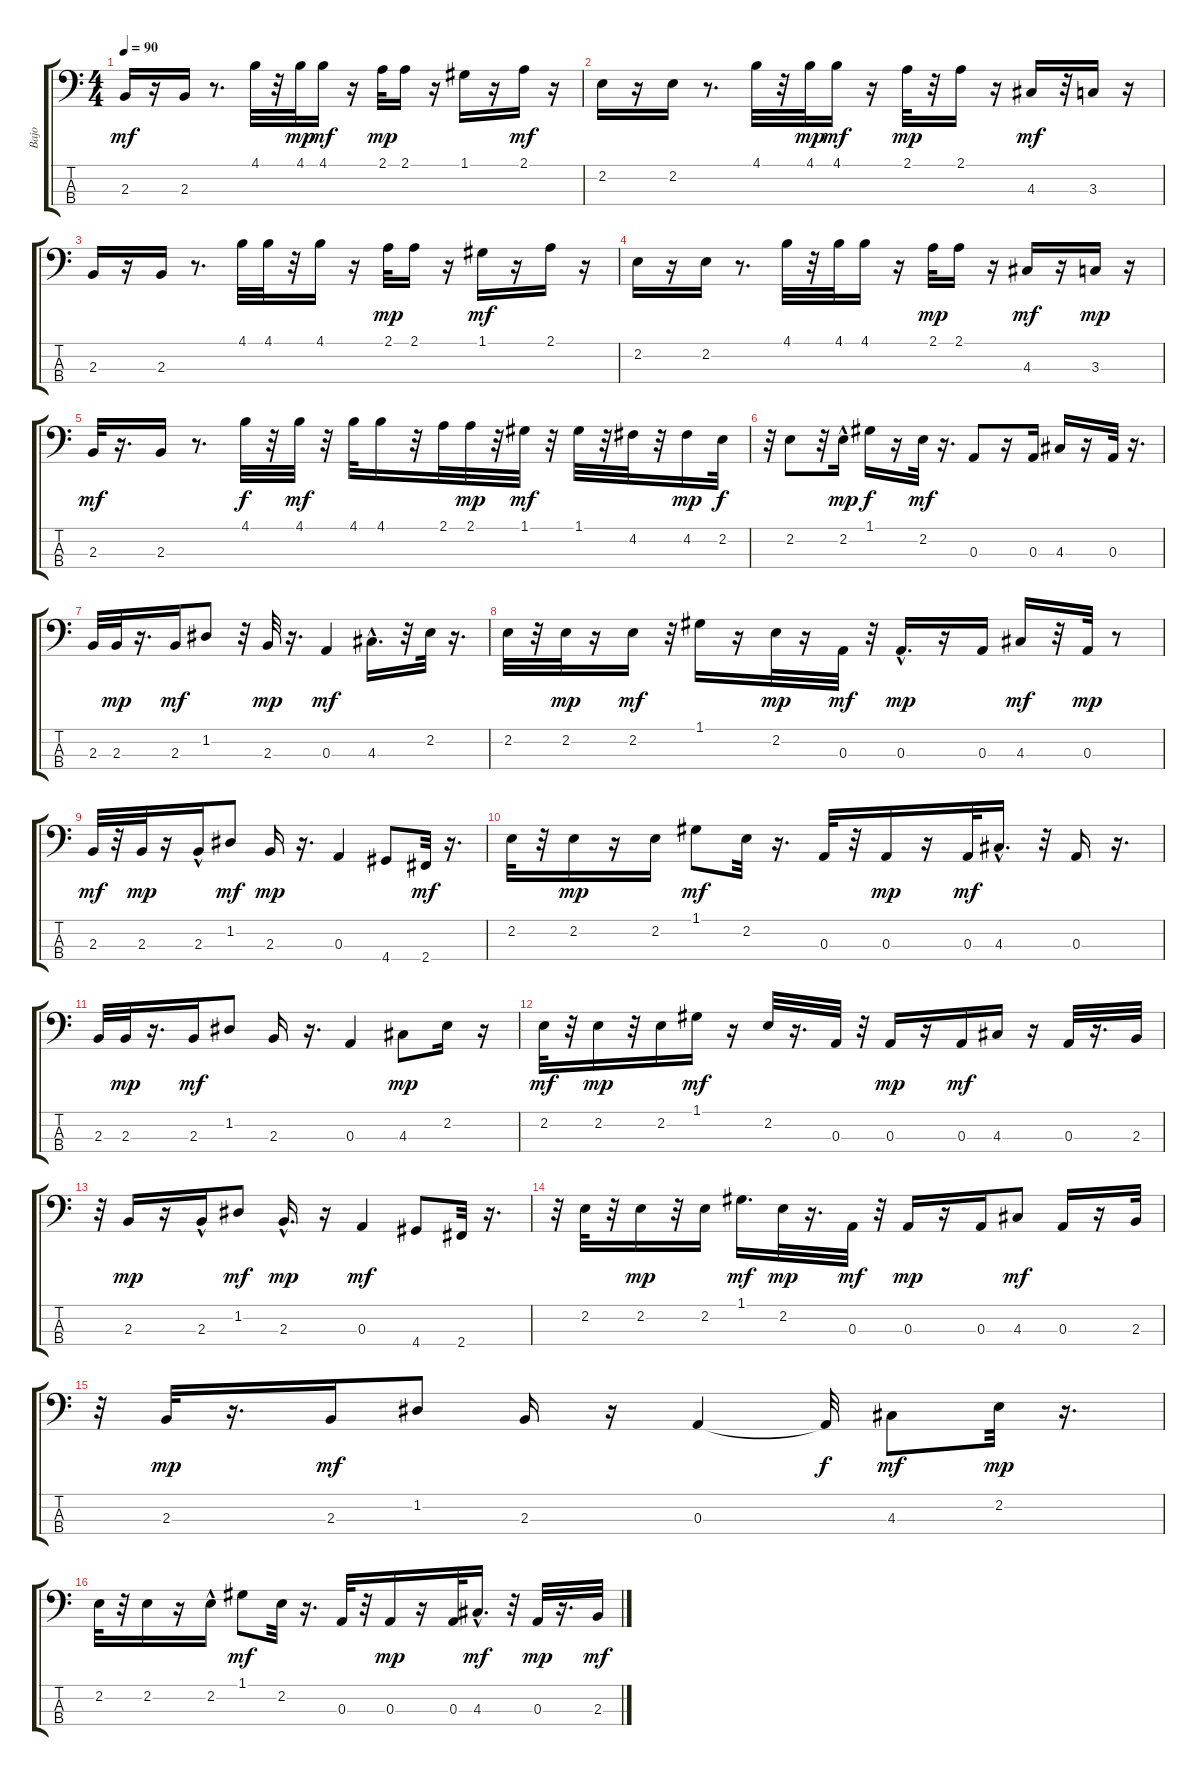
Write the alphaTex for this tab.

\track ("Bajo" "Bajo") {instrument electricbassfinger}
\staff {score tabs}
\tuning (G2 D2 A1 E1) {hide}
\ts (4 4)
\tempo 90
\clef f4
\ks c
2.3.16{dy mf} r.16 2.3.16 r.8{d} 4.1.32 r.32 4.1.32{dy mp} 4.1.16{dy mf} r.16 2.1.32{dy mp} 2.1.16 r.16 1.1.16 r.16 2.1.16{dy mf} r.16 |
2.2.16 r.16 2.2.16 r.8{d} 4.1.32 r.32 4.1.32{dy mp} 4.1.16{dy mf} r.16 2.1.32{dy mp} r.32 2.1.16 r.16 4.3.16{dy mf} r.32 3.3.16 r.16 |
2.3.16 r.16 2.3.16 r.8{d} 4.1.32 4.1.32 r.32 4.1.16 r.16 2.1.32{dy mp} 2.1.16 r.16 1.1.16{dy mf} r.16 2.1.16 r.16 |
2.2.16 r.16 2.2.16 r.8{d} 4.1.32 r.32 4.1.32 4.1.16 r.16 2.1.32{dy mp} 2.1.16 r.16 4.3.16{dy mf} r.16 3.3.16{dy mp} r.16 |
2.3.32{dy mf} r.16{d} 2.3.16 r.8{d} 4.1.32{dy f} r.32 4.1.32{dy mf} r.32 4.1.32 4.1.16 r.32 2.1.32 2.1.32{dy mp} r.32 1.1.32{dy mf} r.32 1.1.32 r.32 4.2.32 r.32 4.2.16{dy mp} 2.2.32{dy f} |
r.32 2.2.8 r.32 2.2{hac}.16{dy mp} 1.1.16{dy f} r.16 2.2.32{dy mf} r.16{d} 0.3.8 r.16 0.3.16 4.3.16 r.16 0.3.32 r.16{d} |
2.3.32 2.3.32{dy mp} r.16{d} 2.3.16{dy mf} 1.2.8 r.32 2.3.32{dy mp} r.16{d} 0.3.4{dy mf} 4.3{hac}.16{d} r.32 2.2.32 r.16{d} |
2.2.32 r.32 2.2.32{dy mp} r.16 2.2.16{dy mf} r.32 1.1.16 r.16 2.2.32{dy mp} r.16 0.3.32{dy mf} r.32 0.3{hac}.16{d dy mp} r.16 0.3.16 4.3.16{dy mf} r.32 0.3.32{dy mp} r.8 |
2.3.32{dy mf} r.32 2.3.32{dy mp} r.16 2.3{hac}.16 1.2.8{dy mf} 2.3.16{dy mp} r.16{d} 0.3.4 4.4.8 2.4.32{dy mf} r.16{d} |
2.2.32 r.32 2.2.16{dy mp} r.16 2.2.16 1.1.8{dy mf} 2.2.32 r.16{d} 0.3.32 r.32 0.3.16{dy mp} r.16 0.3.32{dy mf} 4.3{hac}.16{d} r.32 0.3.16 r.16{d} |
2.3.32 2.3.32{dy mp} r.16{d} 2.3.16{dy mf} 1.2.8 2.3.16 r.16{d} 0.3.4 4.3.8{dy mp} 2.2.16 r.16 |
2.2.32{dy mf} r.32 2.2.16{dy mp} r.32 2.2.16 1.1.16{dy mf} r.16 2.2.32 r.16{d} 0.3.32 r.32 0.3.16{dy mp} r.16 0.3.16{dy mf} 4.3.16 r.16 0.3.32 r.16{d} 2.3.32 |
r.32 2.3.16{dy mp} r.16 2.3{hac}.16 1.2.8{dy mf} 2.3{hac}.16{d dy mp} r.16 0.3.4{dy mf} 4.4.8 2.4.32 r.16{d} |
r.32 2.2.32 r.32 2.2.16{dy mp} r.32 2.2.16 1.1.16{d dy mf} 2.2.32{dy mp} r.16{d} 0.3.32{dy mf} r.32 0.3.16{dy mp} r.16 0.3.16 4.3.8{dy mf} 0.3.16 r.16 2.3.32 |
r.32 2.3.32{dy mp} r.16{d} 2.3.16{dy mf} 1.2.8 2.3.16 r.16 0.3.4 0.3{t}.32{dy f} 4.3.8{dy mf} 2.2.32{dy mp} r.16{d} |
2.2.32 r.32 2.2.16 r.16 2.2{hac}.16 1.1.8{dy mf} 2.2.32 r.16{d} 0.3.32 r.32 0.3.16{dy mp} r.16 0.3.32 4.3{hac}.16{d dy mf} r.32 0.3.32{dy mp} r.16{d} 2.3.32{dy mf}
